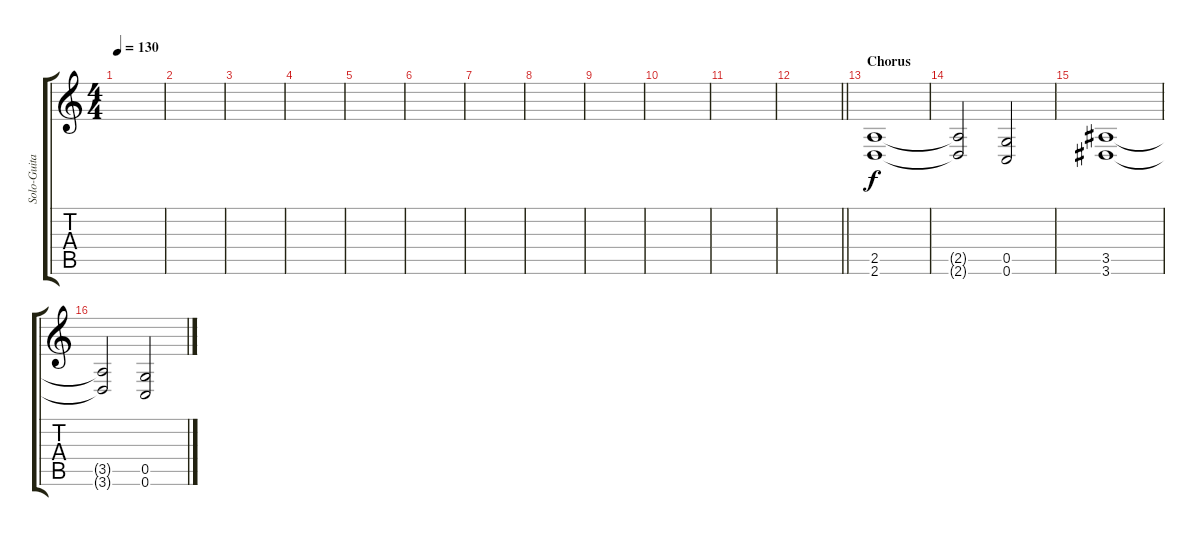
\track ("Solo-Guitar" "Solo-Guita") {instrument distortionguitar}
\staff {score tabs}
\tuning (D4 A3 F3 C3 G2 C2) {hide}
\ts (4 4)
\tempo 130
\clef g2
\ks c
|
|
|
|
|
|
|
|
|
|
|
\barLineRight lightlight
|
\section ("" "Chorus")
(2.5 2.6).1 |
(2.5{t} 2.6{t}).2 (0.5 0.6).2 |
(3.5 3.6).1 |
(3.5{t} 3.6{t}).2 (0.5 0.6).2
